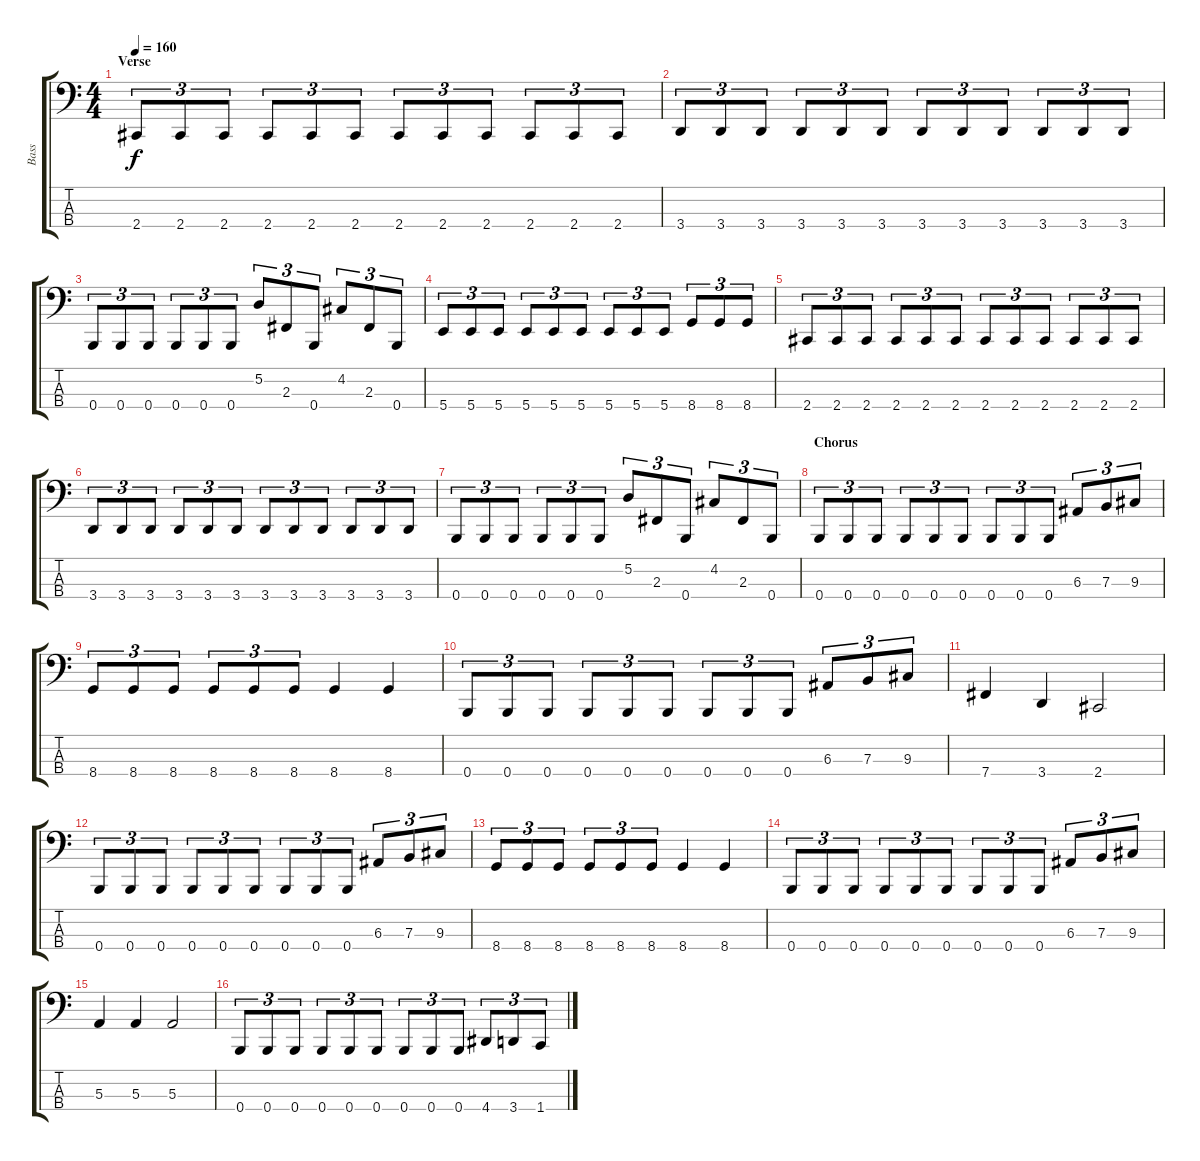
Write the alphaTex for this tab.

\track ("Bass" "Bass") {instrument electricbassfinger}
\staff {score tabs}
\tuning (D2 A1 E1 B0) {hide}
\ts (4 4)
\section ("" "Verse")
\tempo 160
\clef f4
\ks c
2.4.8{tu (3 2) dy f} 2.4.8{tu (3 2)} 2.4.8{tu (3 2)} 2.4.8{tu (3 2)} 2.4.8{tu (3 2)} 2.4.8{tu (3 2)} 2.4.8{tu (3 2)} 2.4.8{tu (3 2)} 2.4.8{tu (3 2)} 2.4.8{tu (3 2)} 2.4.8{tu (3 2)} 2.4.8{tu (3 2)} |
3.4.8{tu (3 2)} 3.4.8{tu (3 2)} 3.4.8{tu (3 2)} 3.4.8{tu (3 2)} 3.4.8{tu (3 2)} 3.4.8{tu (3 2)} 3.4.8{tu (3 2)} 3.4.8{tu (3 2)} 3.4.8{tu (3 2)} 3.4.8{tu (3 2)} 3.4.8{tu (3 2)} 3.4.8{tu (3 2)} |
0.4.8{tu (3 2)} 0.4.8{tu (3 2)} 0.4.8{tu (3 2)} 0.4.8{tu (3 2)} 0.4.8{tu (3 2)} 0.4.8{tu (3 2)} 5.2.8{tu (3 2)} 2.3.8{tu (3 2)} 0.4.8{tu (3 2)} 4.2.8{tu (3 2)} 2.3.8{tu (3 2)} 0.4.8{tu (3 2)} |
5.4.8{tu (3 2)} 5.4.8{tu (3 2)} 5.4.8{tu (3 2)} 5.4.8{tu (3 2)} 5.4.8{tu (3 2)} 5.4.8{tu (3 2)} 5.4.8{tu (3 2)} 5.4.8{tu (3 2)} 5.4.8{tu (3 2)} 8.4.8{tu (3 2)} 8.4.8{tu (3 2)} 8.4.8{tu (3 2)} |
2.4.8{tu (3 2)} 2.4.8{tu (3 2)} 2.4.8{tu (3 2)} 2.4.8{tu (3 2)} 2.4.8{tu (3 2)} 2.4.8{tu (3 2)} 2.4.8{tu (3 2)} 2.4.8{tu (3 2)} 2.4.8{tu (3 2)} 2.4.8{tu (3 2)} 2.4.8{tu (3 2)} 2.4.8{tu (3 2)} |
3.4.8{tu (3 2)} 3.4.8{tu (3 2)} 3.4.8{tu (3 2)} 3.4.8{tu (3 2)} 3.4.8{tu (3 2)} 3.4.8{tu (3 2)} 3.4.8{tu (3 2)} 3.4.8{tu (3 2)} 3.4.8{tu (3 2)} 3.4.8{tu (3 2)} 3.4.8{tu (3 2)} 3.4.8{tu (3 2)} |
0.4.8{tu (3 2)} 0.4.8{tu (3 2)} 0.4.8{tu (3 2)} 0.4.8{tu (3 2)} 0.4.8{tu (3 2)} 0.4.8{tu (3 2)} 5.2.8{tu (3 2)} 2.3.8{tu (3 2)} 0.4.8{tu (3 2)} 4.2.8{tu (3 2)} 2.3.8{tu (3 2)} 0.4.8{tu (3 2)} |
\section ("" "Chorus")
0.4.8{tu (3 2)} 0.4.8{tu (3 2)} 0.4.8{tu (3 2)} 0.4.8{tu (3 2)} 0.4.8{tu (3 2)} 0.4.8{tu (3 2)} 0.4.8{tu (3 2)} 0.4.8{tu (3 2)} 0.4.8{tu (3 2)} 6.3.8{tu (3 2)} 7.3.8{tu (3 2)} 9.3.8{tu (3 2)} |
8.4.8{tu (3 2)} 8.4.8{tu (3 2)} 8.4.8{tu (3 2)} 8.4.8{tu (3 2)} 8.4.8{tu (3 2)} 8.4.8{tu (3 2)} 8.4.4 8.4.4 |
0.4.8{tu (3 2)} 0.4.8{tu (3 2)} 0.4.8{tu (3 2)} 0.4.8{tu (3 2)} 0.4.8{tu (3 2)} 0.4.8{tu (3 2)} 0.4.8{tu (3 2)} 0.4.8{tu (3 2)} 0.4.8{tu (3 2)} 6.3.8{tu (3 2)} 7.3.8{tu (3 2)} 9.3.8{tu (3 2)} |
7.4.4 3.4.4 2.4.2 |
0.4.8{tu (3 2)} 0.4.8{tu (3 2)} 0.4.8{tu (3 2)} 0.4.8{tu (3 2)} 0.4.8{tu (3 2)} 0.4.8{tu (3 2)} 0.4.8{tu (3 2)} 0.4.8{tu (3 2)} 0.4.8{tu (3 2)} 6.3.8{tu (3 2)} 7.3.8{tu (3 2)} 9.3.8{tu (3 2)} |
8.4.8{tu (3 2)} 8.4.8{tu (3 2)} 8.4.8{tu (3 2)} 8.4.8{tu (3 2)} 8.4.8{tu (3 2)} 8.4.8{tu (3 2)} 8.4.4 8.4.4 |
0.4.8{tu (3 2)} 0.4.8{tu (3 2)} 0.4.8{tu (3 2)} 0.4.8{tu (3 2)} 0.4.8{tu (3 2)} 0.4.8{tu (3 2)} 0.4.8{tu (3 2)} 0.4.8{tu (3 2)} 0.4.8{tu (3 2)} 6.3.8{tu (3 2)} 7.3.8{tu (3 2)} 9.3.8{tu (3 2)} |
5.3.4 5.3.4 5.3.2 |
0.4.8{tu (3 2)} 0.4.8{tu (3 2)} 0.4.8{tu (3 2)} 0.4.8{tu (3 2)} 0.4.8{tu (3 2)} 0.4.8{tu (3 2)} 0.4.8{tu (3 2)} 0.4.8{tu (3 2)} 0.4.8{tu (3 2)} 4.4.8{tu (3 2)} 3.4.8{tu (3 2)} 1.4.8{tu (3 2)}
